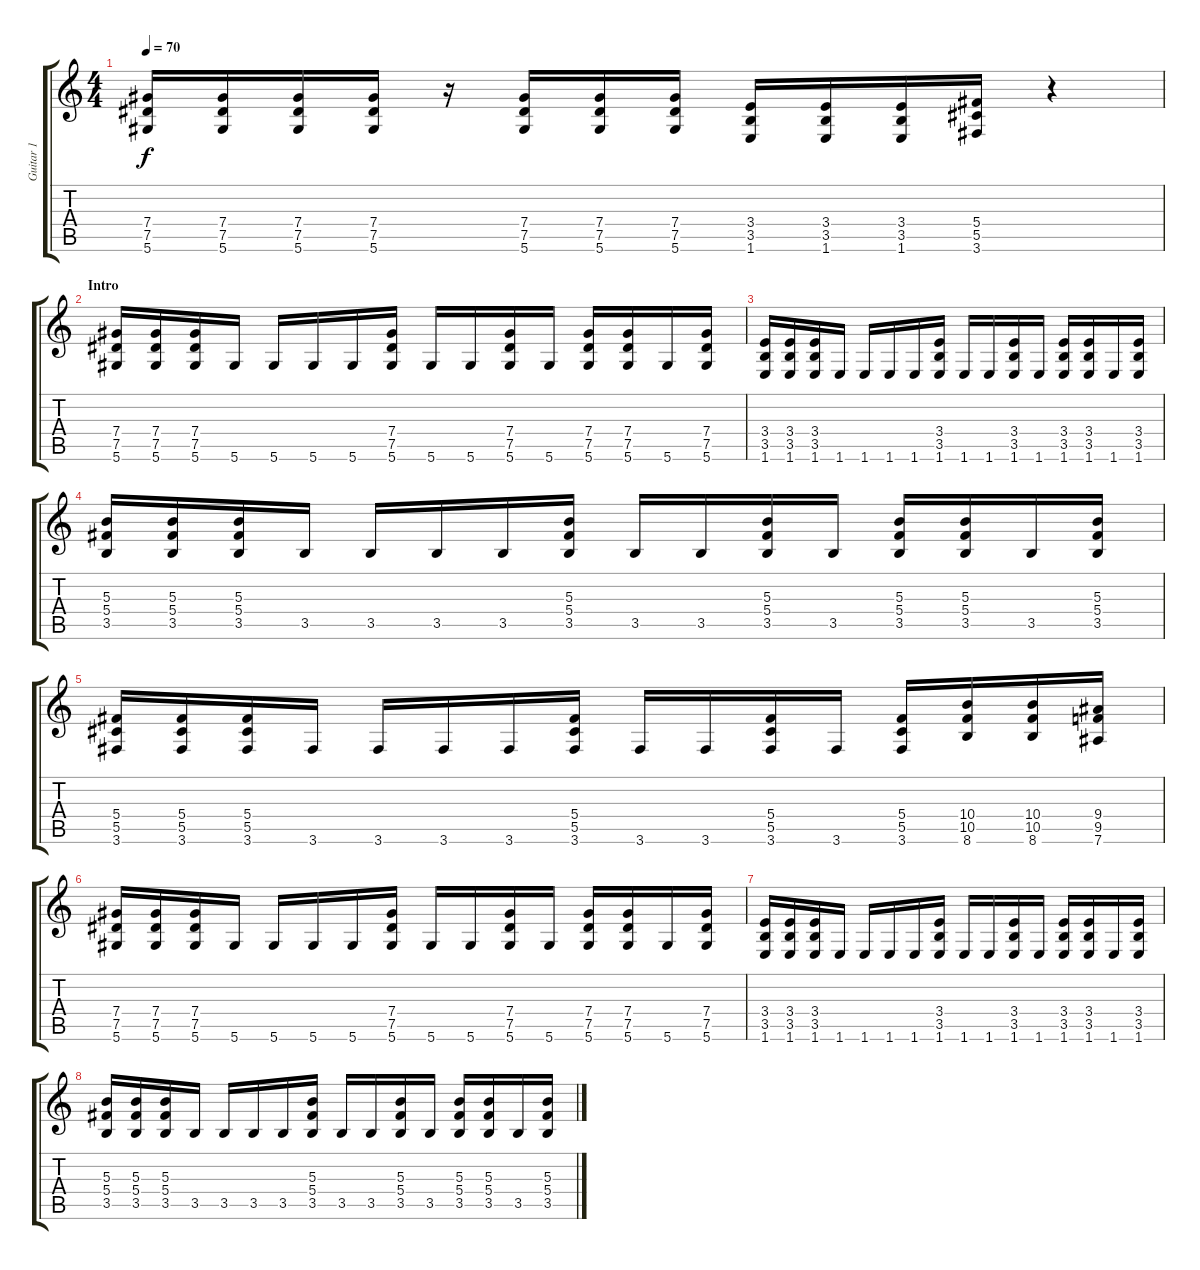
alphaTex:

\track ("Guitar 1" "Guitar 1") {instrument distortionguitar}
\staff {score tabs}
\tuning (Eb4 Bb3 Gb3 Db3 Ab2 Eb2) {hide}
\ts (4 4)
\tempo 70
\clef g2
\ks c
(7.4 7.5 5.6).16{dy f} (7.4 7.5 5.6).16 (7.4 7.5 5.6).16 (7.4 7.5 5.6).16 r.16 (7.4 7.5 5.6).16 (7.4 7.5 5.6).16 (7.4 7.5 5.6).16 (3.4 3.5 1.6).16 (3.4 3.5 1.6).16 (3.4 3.5 1.6).16 (5.4 5.5 3.6).16 r.4 |
\section ("" "Intro")
(7.4 7.5 5.6).16 (7.4 7.5 5.6).16 (7.4 7.5 5.6).16 5.6.16 5.6.16 5.6.16 5.6.16 (7.4 7.5 5.6).16 5.6.16 5.6.16 (7.4 7.5 5.6).16 5.6.16 (7.4 7.5 5.6).16 (7.4 7.5 5.6).16 5.6.16 (7.4 7.5 5.6).16 |
(3.4 3.5 1.6).16 (3.4 3.5 1.6).16 (3.4 3.5 1.6).16 1.6.16 1.6.16 1.6.16 1.6.16 (3.4 3.5 1.6).16 1.6.16 1.6.16 (3.4 3.5 1.6).16 1.6.16 (3.4 3.5 1.6).16 (3.4 3.5 1.6).16 1.6.16 (3.4 3.5 1.6).16 |
(5.3 5.4 3.5).16 (5.3 5.4 3.5).16 (5.3 5.4 3.5).16 3.5.16 3.5.16 3.5.16 3.5.16 (5.3 5.4 3.5).16 3.5.16 3.5.16 (5.3 5.4 3.5).16 3.5.16 (5.3 5.4 3.5).16 (5.3 5.4 3.5).16 3.5.16 (5.3 5.4 3.5).16 |
(5.4 5.5 3.6).16 (5.4 5.5 3.6).16 (5.4 5.5 3.6).16 3.6.16 3.6.16 3.6.16 3.6.16 (5.4 5.5 3.6).16 3.6.16 3.6.16 (5.4 5.5 3.6).16 3.6.16 (5.4 5.5 3.6).16 (10.4 10.5 8.6).16 (10.4 10.5 8.6).16 (9.4 9.5 7.6).16 |
(7.4 7.5 5.6).16 (7.4 7.5 5.6).16 (7.4 7.5 5.6).16 5.6.16 5.6.16 5.6.16 5.6.16 (7.4 7.5 5.6).16 5.6.16 5.6.16 (7.4 7.5 5.6).16 5.6.16 (7.4 7.5 5.6).16 (7.4 7.5 5.6).16 5.6.16 (7.4 7.5 5.6).16 |
(3.4 3.5 1.6).16 (3.4 3.5 1.6).16 (3.4 3.5 1.6).16 1.6.16 1.6.16 1.6.16 1.6.16 (3.4 3.5 1.6).16 1.6.16 1.6.16 (3.4 3.5 1.6).16 1.6.16 (3.4 3.5 1.6).16 (3.4 3.5 1.6).16 1.6.16 (3.4 3.5 1.6).16 |
(5.3 5.4 3.5).16 (5.3 5.4 3.5).16 (5.3 5.4 3.5).16 3.5.16 3.5.16 3.5.16 3.5.16 (5.3 5.4 3.5).16 3.5.16 3.5.16 (5.3 5.4 3.5).16 3.5.16 (5.3 5.4 3.5).16 (5.3 5.4 3.5).16 3.5.16 (5.3 5.4 3.5).16
